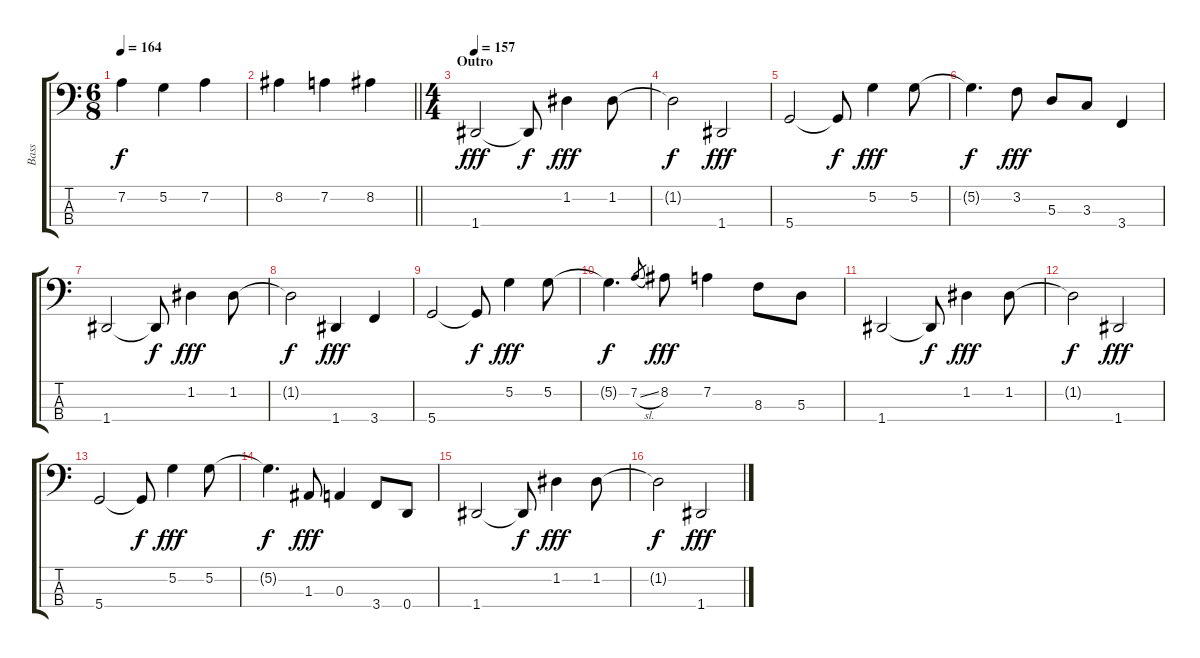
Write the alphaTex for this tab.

\track ("Bass" "Bass") {instrument electricbasspick}
\staff {score tabs}
\tuning (G2 D2 A1 D1) {hide}
\ts (6 8)
\tempo 164
\clef f4
\ks c
7.2.4{dy f} 5.2.4 7.2.4 |
\barLineRight lightlight
8.2.4 7.2.4 8.2.4 |
\ts (4 4)
\section ("" "Outro")
\tempo 157
1.4.2{dy fff} 1.4{t}.8{dy f} 1.2.4{dy fff} 1.2.8 |
1.2{t}.2{dy f} 1.4.2{dy fff} |
5.4.2 5.4{t}.8{dy f} 5.2.4{dy fff} 5.2.8 |
5.2{t}.4{d dy f} 3.2.8{dy fff} 5.3.8 3.3.8 3.4.4 |
1.4.2 1.4{t}.8{dy f} 1.2.4{dy fff} 1.2.8 |
1.2{t}.2{dy f} 1.4.4{dy fff} 3.4.4 |
5.4.2 5.4{t}.8{dy f} 5.2.4{dy fff} 5.2.8 |
5.2{t}.4{d dy f} 7.2{sl}.8{gr} 8.2.8{dy fff} 7.2.4 8.3.8 5.3.8 |
1.4.2 1.4{t}.8{dy f} 1.2.4{dy fff} 1.2.8 |
1.2{t}.2{dy f} 1.4.2{dy fff} |
5.4.2 5.4{t}.8{dy f} 5.2.4{dy fff} 5.2.8 |
5.2{t}.4{d dy f} 1.3.8{dy fff} 0.3.4 3.4.8 0.4.8 |
1.4.2 1.4{t}.8{dy f} 1.2.4{dy fff} 1.2.8 |
1.2{t}.2{dy f} 1.4.2{dy fff}
